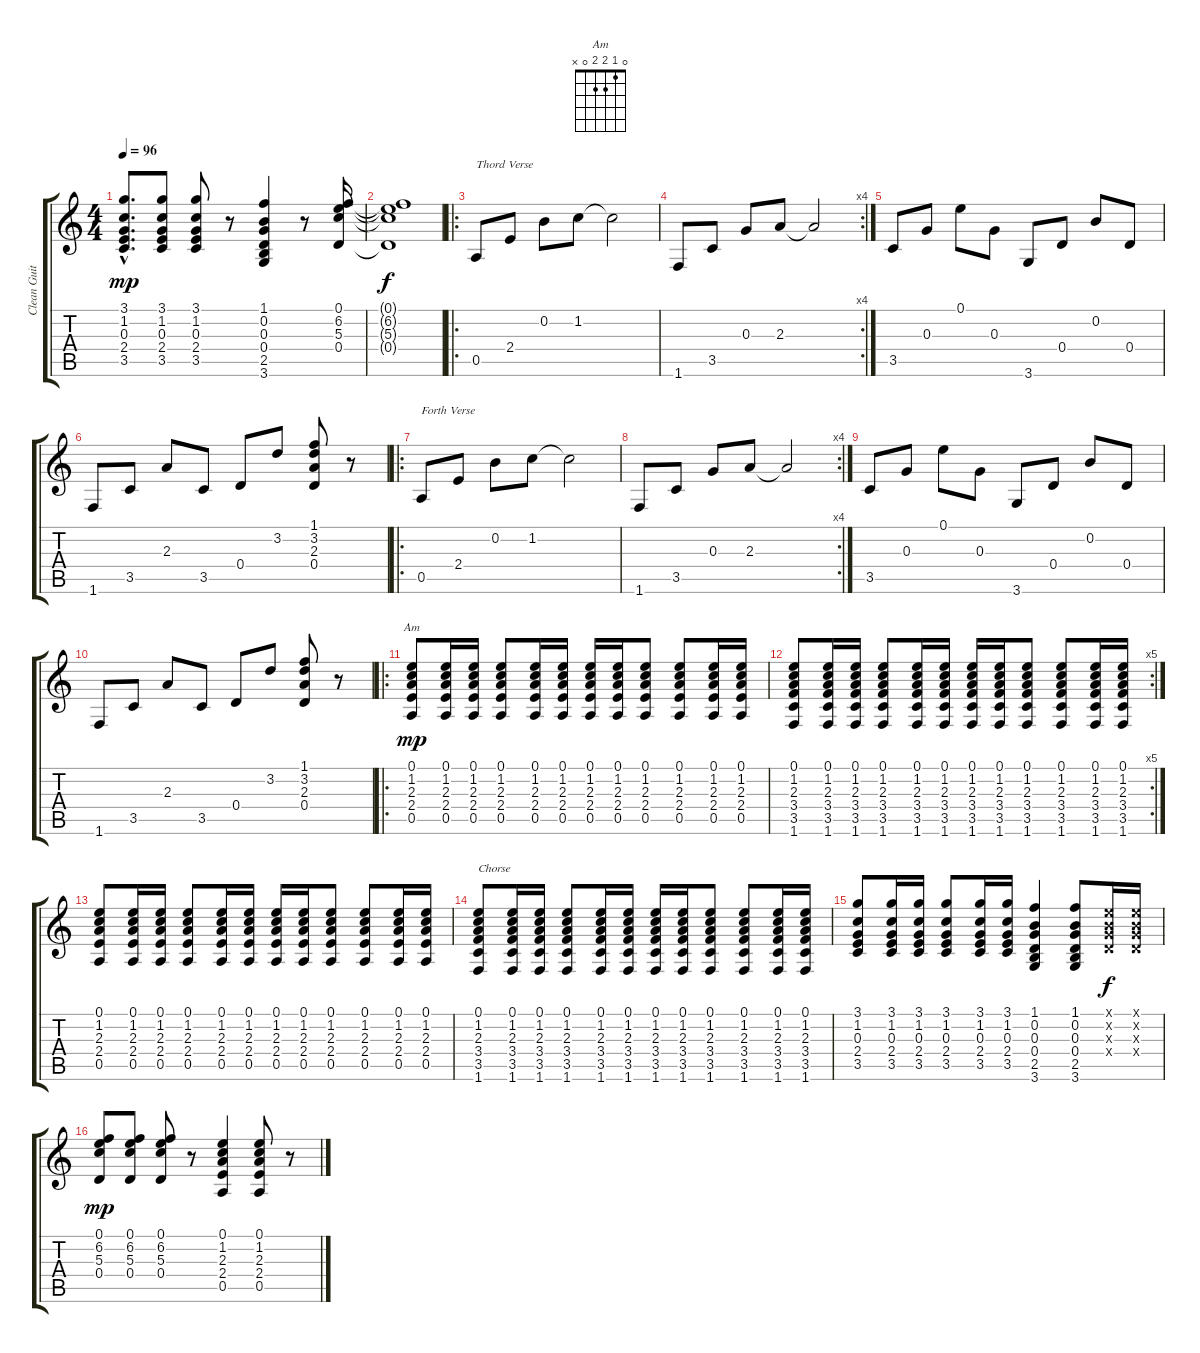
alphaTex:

\track ("Clean Guitar" "Clean Guit") {instrument electricguitarclean}
\staff {score tabs}
\tuning (E4 B3 G3 D3 A2 E2) {hide}
\chord ("Am" 0 1 2 2 0 x)
\ts (4 4)
\tempo 96
\clef g2
\ks c
(3.1{hac} 1.2{hac} 0.3{hac} 2.4{hac} 3.5{hac}).8{d dy mp} (3.1 1.2 0.3 2.4 3.5).8 (3.1 1.2 0.3 2.4 3.5).8 r.8 (1.1 0.2 0.3 0.4 2.5 3.6).4 r.8 (0.1 6.2 5.3 0.4).16 |
(0.1{t} 6.2{t} 5.3{t} 0.4{t}).1{dy f} |
\ro
0.5.8{txt "Thord Verse"} 2.4.8 0.2.8 1.2.8 1.2{t}.2 |
\rc 4
1.6.8 3.5.8 0.3.8 2.3.8 2.3{t}.2 |
3.5.8 0.3.8 0.1.8 0.3.8 3.6.8 0.4.8 0.2.8 0.4.8 |
1.6.8 3.5.8 2.3.8 3.5.8 0.4.8 3.2.8 (1.1 3.2 2.3 0.4).8 r.8 |
\ro
0.5.8{txt "Forth Verse"} 2.4.8 0.2.8 1.2.8 1.2{t}.2 |
\rc 4
1.6.8 3.5.8 0.3.8 2.3.8 2.3{t}.2 |
3.5.8 0.3.8 0.1.8 0.3.8 3.6.8 0.4.8 0.2.8 0.4.8 |
1.6.8 3.5.8 2.3.8 3.5.8 0.4.8 3.2.8 (1.1 3.2 2.3 0.4).8 r.8 |
\ro
(0.1 1.2 2.3 2.4 0.5).8{ch "Am" dy mp} (0.1 1.2 2.3 2.4 0.5).16 (0.1 1.2 2.3 2.4 0.5).16 (0.1 1.2 2.3 2.4 0.5).8 (0.1 1.2 2.3 2.4 0.5).16 (0.1 1.2 2.3 2.4 0.5).16 (0.1 1.2 2.3 2.4 0.5).16 (0.1 1.2 2.3 2.4 0.5).16 (0.1 1.2 2.3 2.4 0.5).8 (0.1 1.2 2.3 2.4 0.5).8 (0.1 1.2 2.3 2.4 0.5).16 (0.1 1.2 2.3 2.4 0.5).16 |
\rc 5
(0.1 1.2 2.3 3.4 3.5 1.6).8 (0.1 1.2 2.3 3.4 3.5 1.6).16 (0.1 1.2 2.3 3.4 3.5 1.6).16 (0.1 1.2 2.3 3.4 3.5 1.6).8 (0.1 1.2 2.3 3.4 3.5 1.6).16 (0.1 1.2 2.3 3.4 3.5 1.6).16 (0.1 1.2 2.3 3.4 3.5 1.6).16 (0.1 1.2 2.3 3.4 3.5 1.6).16 (0.1 1.2 2.3 3.4 3.5 1.6).8 (0.1 1.2 2.3 3.4 3.5 1.6).8 (0.1 1.2 2.3 3.4 3.5 1.6).16 (0.1 1.2 2.3 3.4 3.5 1.6).16 |
(0.1 1.2 2.3 2.4 0.5).8 (0.1 1.2 2.3 2.4 0.5).16 (0.1 1.2 2.3 2.4 0.5).16 (0.1 1.2 2.3 2.4 0.5).8 (0.1 1.2 2.3 2.4 0.5).16 (0.1 1.2 2.3 2.4 0.5).16 (0.1 1.2 2.3 2.4 0.5).16 (0.1 1.2 2.3 2.4 0.5).16 (0.1 1.2 2.3 2.4 0.5).8 (0.1 1.2 2.3 2.4 0.5).8 (0.1 1.2 2.3 2.4 0.5).16 (0.1 1.2 2.3 2.4 0.5).16 |
(0.1 1.2 2.3 3.4 3.5 1.6).8{txt "Chorse"} (0.1 1.2 2.3 3.4 3.5 1.6).16 (0.1 1.2 2.3 3.4 3.5 1.6).16 (0.1 1.2 2.3 3.4 3.5 1.6).8 (0.1 1.2 2.3 3.4 3.5 1.6).16 (0.1 1.2 2.3 3.4 3.5 1.6).16 (0.1 1.2 2.3 3.4 3.5 1.6).16 (0.1 1.2 2.3 3.4 3.5 1.6).16 (0.1 1.2 2.3 3.4 3.5 1.6).8 (0.1 1.2 2.3 3.4 3.5 1.6).8 (0.1 1.2 2.3 3.4 3.5 1.6).16 (0.1 1.2 2.3 3.4 3.5 1.6).16 |
(3.1 1.2 0.3 2.4 3.5).8 (3.1 1.2 0.3 2.4 3.5).16 (3.1 1.2 0.3 2.4 3.5).16 (3.1 1.2 0.3 2.4 3.5).8 (3.1 1.2 0.3 2.4 3.5).16 (3.1 1.2 0.3 2.4 3.5).16 (1.1 0.2 0.3 0.4 2.5 3.6).4 (1.1 0.2 0.3 0.4 2.5 3.6).8 (0.1{x} 0.2{x} 0.3{x} 0.4{x}).16{dy f} (0.1{x} 0.2{x} 0.3{x} 0.4{x}).16 |
(0.1 6.2 5.3 0.4).8{dy mp} (0.1 6.2 5.3 0.4).8 (0.1 6.2 5.3 0.4).8 r.8 (0.1 1.2 2.3 2.4 0.5).4 (0.1 1.2 2.3 2.4 0.5).8 r.8
